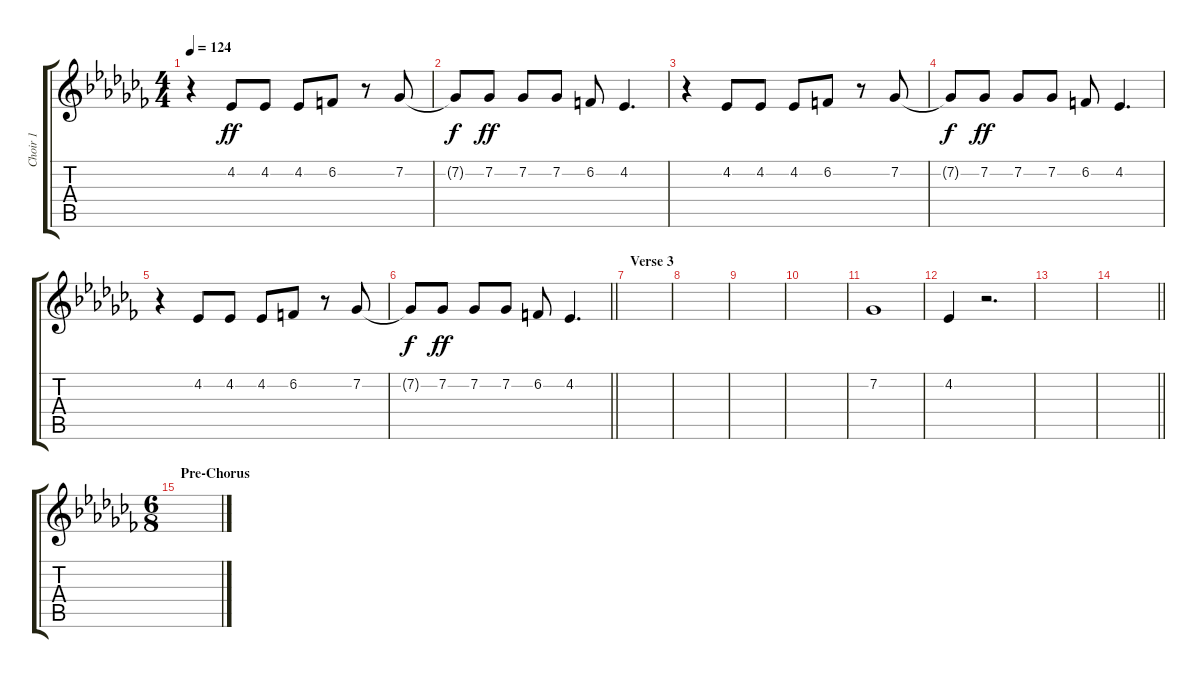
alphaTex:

\track ("Choir 1" "Choir 1") {instrument choiraahs}
\staff {score tabs}
\tuning (E4 B3 G3 D3 A2 E2) {hide}
\ts (4 4)
\tempo 124
\clef g2
\ks cb
r.4{dy ff} 4.2.8 4.2.8 4.2.8 6.2.8 r.8 7.2.8 |
7.2{t}.8{dy f} 7.2.8{dy ff} 7.2.8 7.2.8 6.2.8 4.2.4{d} |
r.4 4.2.8 4.2.8 4.2.8 6.2.8 r.8 7.2.8 |
7.2{t}.8{dy f} 7.2.8{dy ff} 7.2.8 7.2.8 6.2.8 4.2.4{d} |
r.4 4.2.8 4.2.8 4.2.8 6.2.8 r.8 7.2.8 |
\barLineRight lightlight
7.2{t}.8{dy f} 7.2.8{dy ff} 7.2.8 7.2.8 6.2.8 4.2.4{d} |
\section ("" "Verse 3")
|
|
|
|
7.2.1 |
4.2.4 r.2{d} |
|
\barLineRight lightlight
|
\ts (6 8)
\section ("" "Pre-Chorus")
